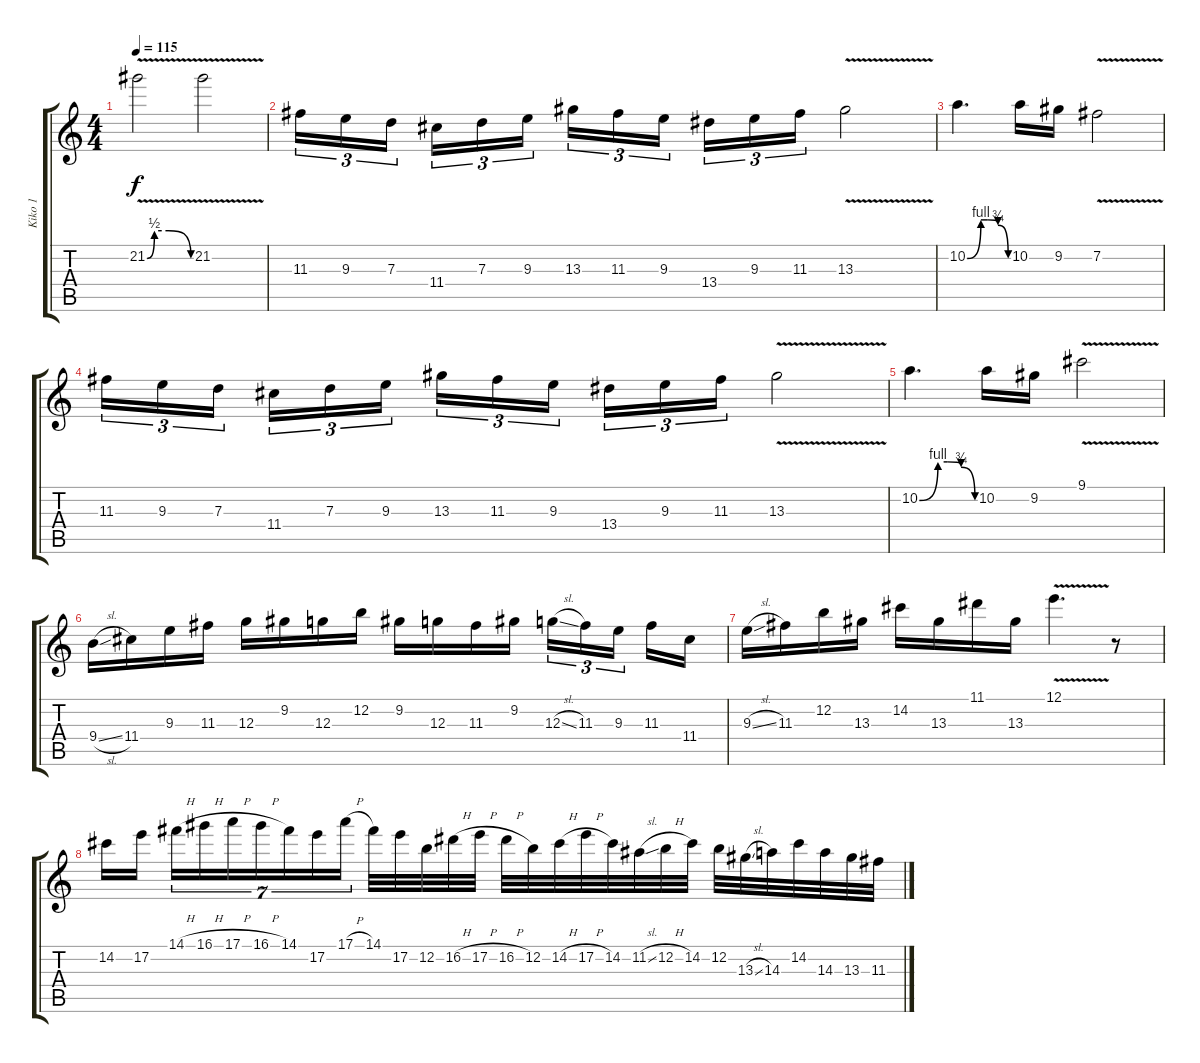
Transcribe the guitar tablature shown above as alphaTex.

\track ("Kiko 1" "Kiko 1") {instrument overdrivenguitar}
\staff {score tabs}
\tuning (E4 B3 G3 D3 A2 E2) {hide}
\ts (4 4)
\tempo 115
\clef g2
\ks c
21.2{be (custom 0 0 10 2 20 2 30 2 60 0) v}.2{dy f} 21.2{v}.2 |
11.3.16{tu (3 2)} 9.3.16{tu (3 2)} 7.3.16{tu (3 2) beam splitsecondary} 11.4.16{tu (3 2)} 7.3.16{tu (3 2)} 9.3.16{tu (3 2)} 13.3.16{tu (3 2)} 11.3.16{tu (3 2)} 9.3.16{tu (3 2) beam splitsecondary} 13.4.16{tu (3 2)} 9.3.16{tu (3 2)} 11.3.16{tu (3 2)} 13.3{v}.2 |
10.2{be (custom 0 0 20 4 30 4 45 3 60 0)}.4{d} 10.2.16 9.2.16 7.2{v}.2 |
11.3.16{tu (3 2)} 9.3.16{tu (3 2)} 7.3.16{tu (3 2) beam splitsecondary} 11.4.16{tu (3 2)} 7.3.16{tu (3 2)} 9.3.16{tu (3 2)} 13.3.16{tu (3 2)} 11.3.16{tu (3 2)} 9.3.16{tu (3 2) beam splitsecondary} 13.4.16{tu (3 2)} 9.3.16{tu (3 2)} 11.3.16{tu (3 2)} 13.3{v}.2 |
10.2{be (custom 0 0 20 4 30 4 45 3 60 0)}.4{d} 10.2.16 9.2.16 9.1{v}.2 |
9.4{sl}.16 11.4.16 9.3.16 11.3.16 12.3.16 9.2.16 12.3.16 12.2.16 9.2.16 12.3.16 11.3.16 9.2.16 12.3{sl}.16{tu (3 2)} 11.3.16{tu (3 2)} 9.3.16{tu (3 2) beam splitsecondary} 11.3.16 11.4.16 |
9.3{sl}.16 11.3.16 12.2.16 13.3.16 14.2.16 13.3.16 11.1.16 13.3.16 12.1{v}.4{d} r.8 |
14.2.16 17.2.16{beam splitsecondary} 14.1{h}.16{tu (7 4)} 16.1{h}.16{tu (7 4)} 17.1{h}.16{tu (7 4)} 16.1{h}.16{tu (7 4)} 14.1.16{tu (7 4)} 17.2.16{tu (7 4)} 17.1{h}.16{tu (7 4) beam splitsecondary} 14.1.32 17.2.32 12.2.32 16.2{h}.32 17.2{h}.32 16.2{h}.32 12.2.32 14.2{h}.32 17.2{h}.32 14.2.32 11.2{sl}.32 12.2{h}.32 14.2.32 12.2.32 13.3{sl}.32 14.3.32 14.2.32 14.3.32 13.3.32 11.3.32
